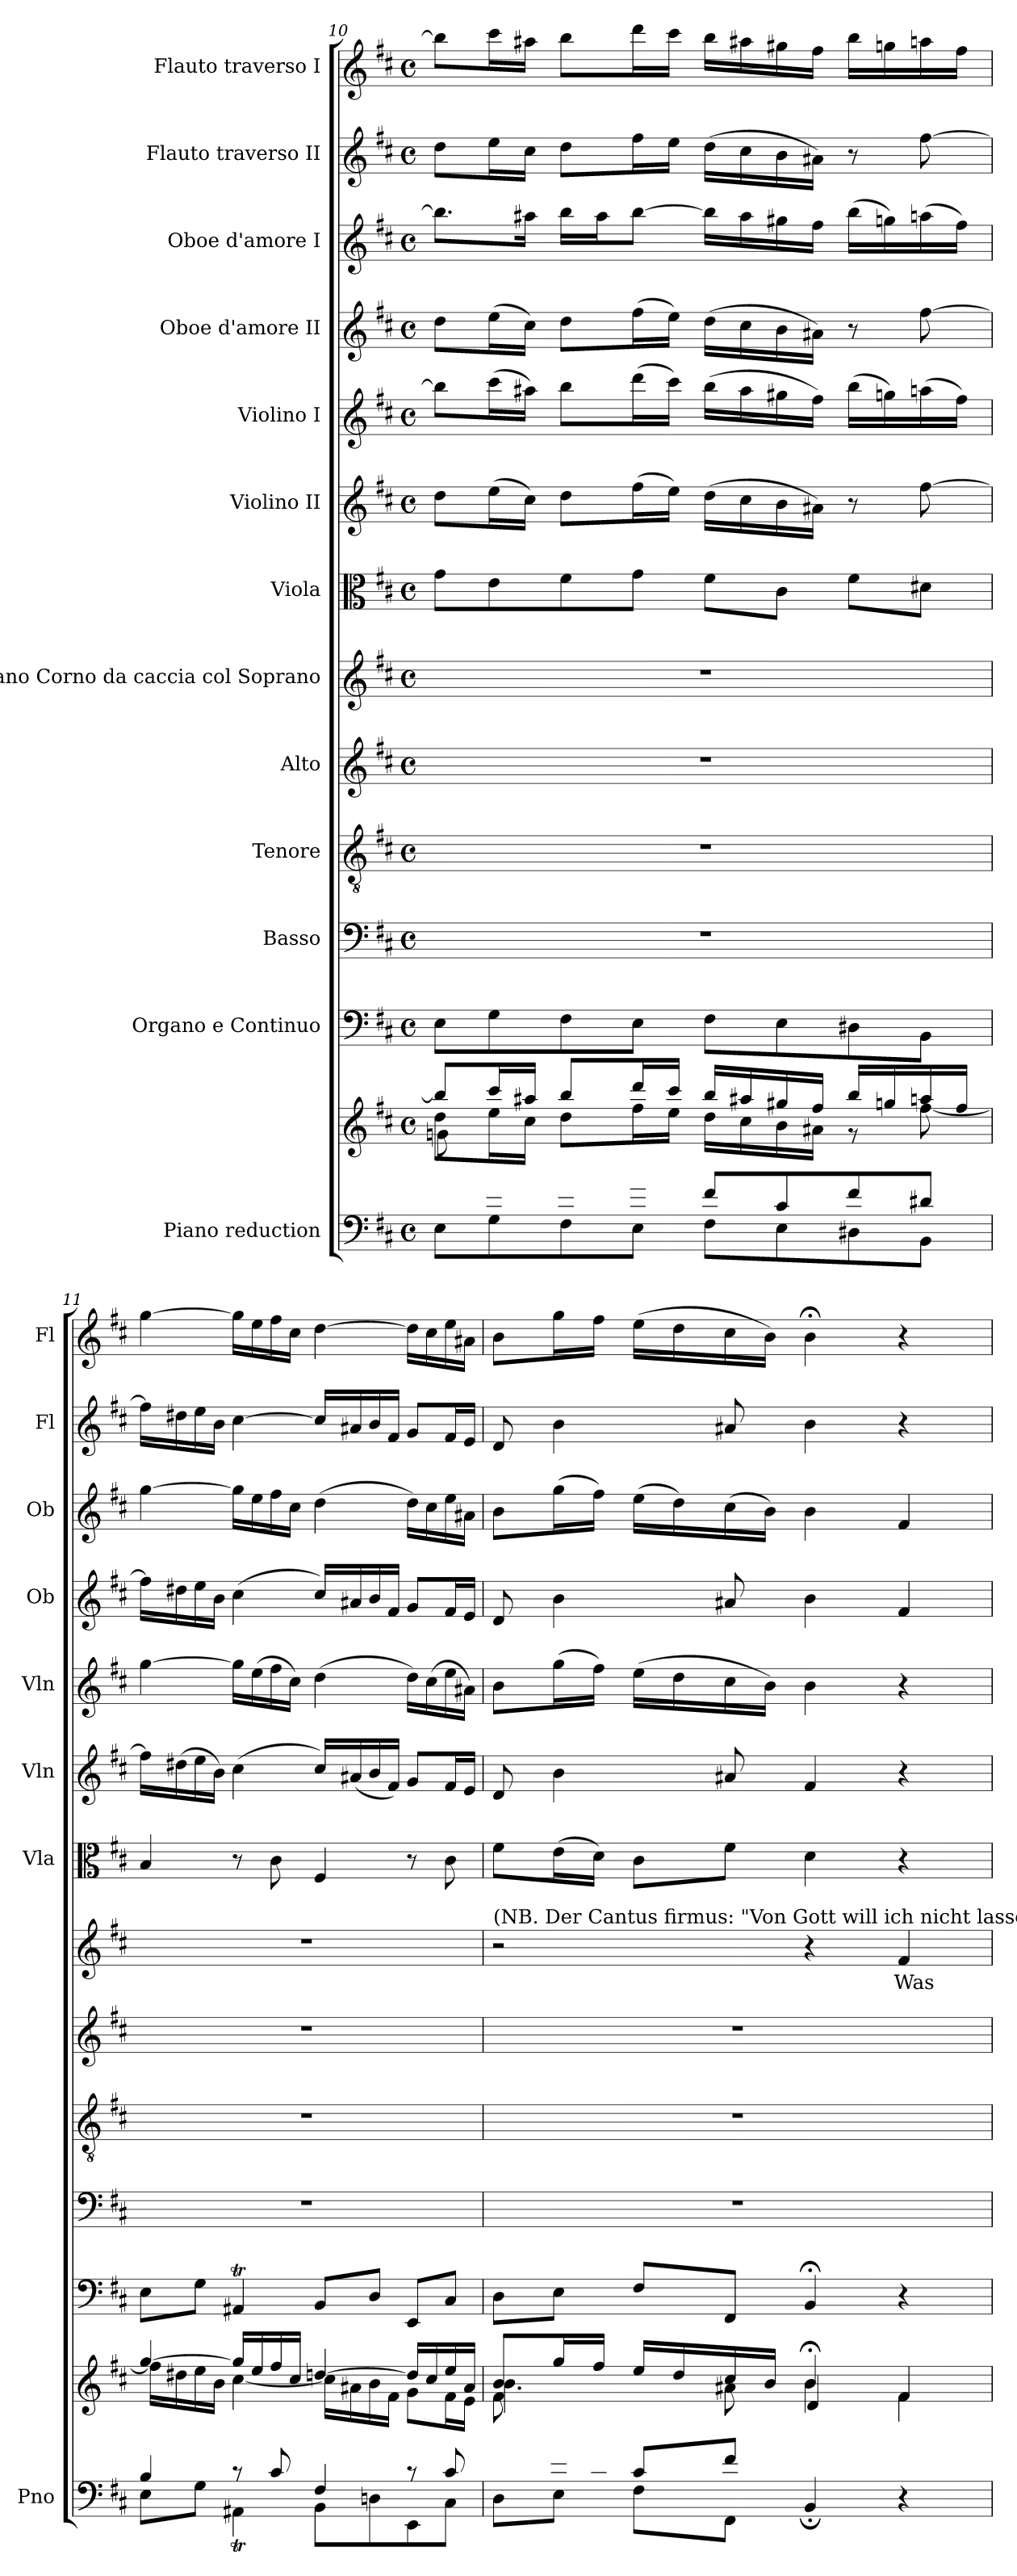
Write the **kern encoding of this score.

**kern	**kern	**kern	**kern	**kern	**kern	**kern	**text	**kern	**kern	**kern	**kern	**kern	**kern	**kern
*part13	*part13	*part12	*part11	*part10	*part9	*part8	*part8	*part7	*part6	*part5	*part4	*part3	*part2	*part1
*staff14	*staff13	*staff12	*staff11	*staff10	*staff9	*staff8	*staff8	*staff7	*staff6	*staff5	*staff4	*staff3	*staff2	*staff1
*I"Piano reduction	*	*I"Organo e Continuo	*I"Basso	*I"Tenore	*I"Alto	*I"Soprano Corno da caccia col Soprano	*	*I"Viola	*I"Violino II	*I"Violino I	*I"Oboe d'amore II	*I"Oboe d'amore I	*I"Flauto traverso II	*I"Flauto traverso I
*I'Pno	*	*	*	*	*	*	*	*I'Vla	*I'Vln	*I'Vln	*I'Ob	*I'Ob	*I'Fl	*I'Fl
*clefF4	*clefG2	*clefF4	*clefF4	*clefGv2	*clefG2	*clefG2	*	*clefC3	*clefG2	*clefG2	*clefG2	*clefG2	*clefG2	*clefG2
*k[f#c#]	*k[f#c#]	*k[f#c#]	*k[f#c#]	*k[f#c#]	*k[f#c#]	*k[f#c#]	*	*k[f#c#]	*k[f#c#]	*k[f#c#]	*k[f#c#]	*k[f#c#]	*k[f#c#]	*k[f#c#]
*M4/4	*M4/4	*M4/4	*M4/4	*M4/4	*M4/4	*M4/4	*	*M4/4	*M4/4	*M4/4	*M4/4	*M4/4	*M4/4	*M4/4
*met(c)	*met(c)	*met(c)	*met(c)	*met(c)	*met(c)	*met(c)	*	*met(c)	*met(c)	*met(c)	*met(c)	*met(c)	*met(c)	*met(c)
=10	=10	=10	=10	=10	=10	=10	=10	=10	=10	=10	=10	=10	=10	=10
*^	*^	*	*	*	*	*	*	*	*	*	*	*	*	*
*	*	*	*^	*	*	*	*	*	*	*	*	*	*	*	*	*
8ryy	8E\L	8bb/L]	8dd\L	8gn\L	8E\L	1r	1r	1r	1r	.	8g\L	8dd\L	8bb\L]	8dd\L	8.bb\L]	8dd\L	8bb\L]
8e/	8G\	16ccc#/L	16ee\L	2..ryy	8G\	.	.	.	.	.	8e\	(16ee\L	(16ccc#\L	(16ee\L	.	16ee\L	16ccc#\L
.	.	16aa#X/JJ	16cc#\JJ	.	.	.	.	.	.	.	.	16cc#\JJ)	16aa#X\JJ)	16cc#\JJ)	16aa#X\Jk	16cc#\JJ	16aa#X\JJ
8f#/	8F#\	8bb/L	8dd\L	.	8F#\	.	.	.	.	.	8f#\	8dd\L	8bb\L	8dd\L	16bb\LL	8dd\L	8bb\L
.	.	.	.	.	.	.	.	.	.	.	.	.	.	.	16aa#\J	.	.
8g/J	8E\J	16ddd/L	16ff#\L	.	8E\J	.	.	.	.	.	8g\J	(16ff#\L	(16ddd\L	(16ff#\L	[8bb\J	16ff#\L	16ddd\L
.	.	16ccc#/JJ	16ee\JJ	.	.	.	.	.	.	.	.	16ee\JJ)	16ccc#\JJ)	16ee\JJ)	.	16ee\JJ	16ccc#\JJ
8f#/L	8F#\L	16bb/LL	16dd\LL	.	8F#\L	.	.	.	.	.	8f#\L	(16dd\LL	(16bb\LL	(16dd\LL	16bb\LL]	(16dd\LL	16bb\LL
.	.	16aa#X/	16cc#\	.	.	.	.	.	.	.	.	16cc#\	16aa#\	16cc#\	16aa#\	16cc#\	16aa#X\
8c#/	8E\	16gg#X/	16b\	.	8E\	.	.	.	.	.	8c#\J	16b\	16gg#X\	16b\	16gg#X\	16b\	16gg#X\
.	.	16ff#/JJ	16a#X\JJ	.	.	.	.	.	.	.	.	16a#X\JJ)	16ff#\JJ)	16a#X\JJ)	16ff#\JJ	16a#X\JJ)	16ff#\JJ
8f#/	8D#X\	16bb/LL	8r	.	8D#X\	.	.	.	.	.	8f#\L	8r	(16bb\LL	8r	(16bb\LL	8r	16bb\LL
.	.	16ggn/	.	.	.	.	.	.	.	.	.	.	16ggn\)	.	16ggn\)	.	16ggn\
8d#X/J	8BB\J	16aan/	[8ff#\	.	8BB\J	.	.	.	.	.	8d#X\J	[8ff#\	(16aan\	[8ff#\	(16aan\	[8ff#\	16aan\
.	.	16ff#/JJ	.	.	.	.	.	.	.	.	.	.	16ff#\JJ)	.	16ff#\JJ)	.	16ff#\JJ
*	*	*	*v	*v	*	*	*	*	*	*	*	*	*	*	*	*	*
=11	=11	=11	=11	=11	=11	=11	=11	=11	=11	=11	=11	=11	=11	=11	=11	=11
4B/	8E\L	[4gg/	16ff#\LL]	8E\L	1r	1r	1r	1r	.	4B/	16ff#\LL]	[4gg\	16ff#\LL]	[4gg\	16ff#\LL]	[4gg\
.	.	.	16dd#X\	.	.	.	.	.	.	.	(16dd#X\	.	16dd#X\	.	16dd#X\	.
.	8G\J	.	16ee\	8G\J	.	.	.	.	.	.	16ee\	.	16ee\	.	16ee\	.
.	.	.	16b\JJ	.	.	.	.	.	.	.	16b\JJ)	.	16b\JJ	.	16b\JJ	.
8r	4AA#Xt\	16gg/LL]	[4cc#\	4AA#Xt/	.	.	.	.	.	8r	(4cc#\	16gg\LL]	(4cc#\	16gg\LL]	[4cc#\	16gg\LL]
.	.	16ee/	.	.	.	.	.	.	.	.	.	(16ee\	.	16ee\	.	16ee\
8c#/	.	16ff#/	.	.	.	.	.	.	.	8c#\	.	16ff#\	.	16ff#\	.	16ff#\
.	.	16cc#/JJ	.	.	.	.	.	.	.	.	.	16cc#\JJ)	.	16cc#\JJ	.	16cc#\JJ
4F#/	8BB\L	[4ddn/	16cc#\LL]	8BB/L	.	.	.	.	.	4F#/	16cc#/LL)	(4dd\	16cc#/LL)	(4dd\	16cc#/LL]	[4dd\
.	.	.	16a#X\	.	.	.	.	.	.	.	(16a#X/	.	16a#X/	.	16a#X/	.
.	8Dn\	.	16b\	8D/J	.	.	.	.	.	.	16b/	.	16b/	.	16b/	.
.	.	.	16f#\JJ	.	.	.	.	.	.	.	16f#/JJ)	.	16f#/JJ	.	16f#/JJ	.
8r	8EE\	16dd/LL]	8g\L	8EE/L	.	.	.	.	.	8r	8g/L	16dd\LL)	8g/L	16dd\LL)	8g/L	16dd\LL]
.	.	16cc#/	.	.	.	.	.	.	.	.	.	(16cc#\	.	16cc#\	.	16cc#\
8c#/	8C#\J	16ee/	16f#\L	8C#/J	.	.	.	.	.	8c#\	16f#/L	16ee\	16f#/L	16ee\	16f#/L	16ee\
.	.	16a#/JJ	16e\JJ	.	.	.	.	.	.	.	16e/JJ	16a#X\JJ)	16e/JJ	16a#X\JJ	16e/JJ	16a#X\JJ
=12	=12	=12	=12	=12	=12	=12	=12	=12	=12	=12	=12	=12	=12	=12	=12	=12
*	*	*	*^	*	*	*	*	*	*	*	*	*	*	*	*	*
!	!	!	!	!	!	!	!	!	!LO:TX:a:t=(NB. Der Cantus firmus&colon; "Von Gott will ich nicht lassen")	!	!	!	!	!	!	!	!
8ryy	8D\L	8b/L	4.b\	8f#\L	8D\L	1r	1r	1r	2r	.	8f#\L	8d/	8b\L	8d/	8b\L	8d/	8b\L
16e/L	8E\J	16gg/L	.	4.ryy	8E\J	.	.	.	.	.	(16e\L	4b\	(16gg\L	4b\	(16gg\L	4b\	16gg\L
16d/JJ	.	16ff#/JJ	.	.	.	.	.	.	.	.	16d\JJ)	.	16ff#\JJ)	.	16ff#\JJ)	.	16ff#\JJ
8c#/L	8F#\L	16ee/LL	.	.	8F#/L	.	.	.	.	.	8c#\L	.	(16ee\LL	.	(16ee\LL	.	(16ee\LL
.	.	16dd/	.	.	.	.	.	.	.	.	.	.	16dd\	.	16dd\)	.	16dd\
8f#/J	8FF#\J	16cc#/	8a#X\	.	8FF#/J	.	.	.	.	.	8f#\J	8a#X/	16cc#\	8a#X/	(16cc#\	8a#X/	16cc#\
.	.	16b/JJ	.	.	.	.	.	.	.	.	.	.	16b\JJ)	.	16b\JJ)	.	16b\JJ)
4ryy	4BB;/	4b;</	4b\	4d/	4BB;</	.	.	.	4r	.	4d\	4f#/	4b\	4b\	4b\	4b\	4b;<\
!	!	!	!	!	!	!	!	!	!	!LO:LY:b	!	!	!	!	!	!	!
4r	4ryy	4f#/	4f#\	4ryy	4r	.	.	.	4f#/	Was	4r	4r	4r	4f#/	4f#/	4r	4r
*v	*v	*	*	*	*	*	*	*	*	*	*	*	*	*	*	*	*
*	*v	*v	*v	*	*	*	*	*	*	*	*	*	*	*	*	*
=	=	=	=	=	=	=	=	=	=	=	=	=	=	=
*-	*-	*-	*-	*-	*-	*-	*-	*-	*-	*-	*-	*-	*-	*-
